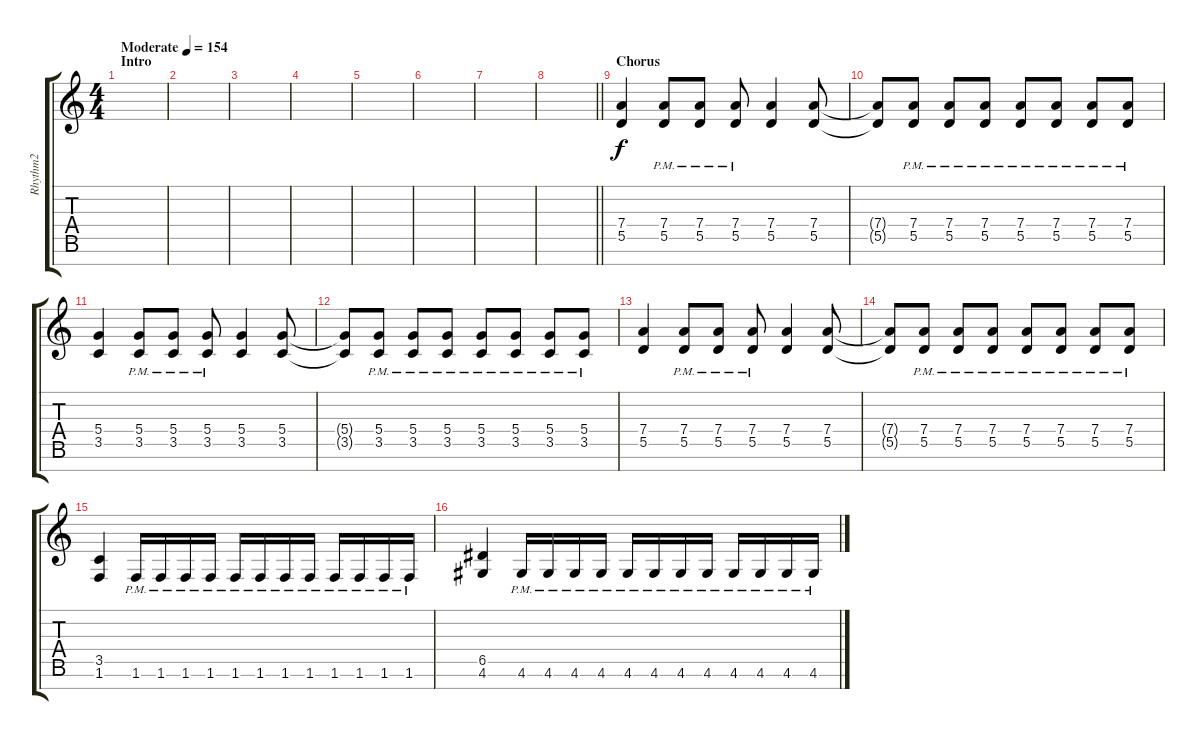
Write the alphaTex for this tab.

\track ("Rhythm2" "Rhythm2") {instrument overdrivenguitar}
\staff {score tabs}
\tuning (E4 B3 G3 D3 A2 E2 B1) {hide}
\ts (4 4)
\section ("" "Intro")
\tempo (154 "Moderate")
\clef g2
\ks c
|
|
|
|
|
|
|
\barLineRight lightlight
|
\section ("" "Chorus")
(7.4 5.5).4 (7.4{pm} 5.5{pm}).8 (7.4{pm} 5.5{pm}).8 (7.4{pm} 5.5{pm}).8 (7.4 5.5).4 (7.4 5.5).8 |
(7.4{t} 5.5{t}).8 (7.4{pm} 5.5{pm}).8 (7.4{pm} 5.5{pm}).8 (7.4{pm} 5.5{pm}).8 (7.4{pm} 5.5{pm}).8 (7.4{pm} 5.5{pm}).8 (7.4{pm} 5.5{pm}).8 (7.4{pm} 5.5{pm}).8 |
(5.4 3.5).4 (5.4{pm} 3.5{pm}).8 (5.4{pm} 3.5{pm}).8 (5.4{pm} 3.5{pm}).8 (5.4 3.5).4 (5.4 3.5).8 |
(5.4{t} 3.5{t}).8 (5.4{pm} 3.5{pm}).8 (5.4{pm} 3.5{pm}).8 (5.4{pm} 3.5{pm}).8 (5.4{pm} 3.5{pm}).8 (5.4{pm} 3.5{pm}).8 (5.4{pm} 3.5{pm}).8 (5.4{pm} 3.5{pm}).8 |
(7.4 5.5).4 (7.4{pm} 5.5{pm}).8 (7.4{pm} 5.5{pm}).8 (7.4{pm} 5.5{pm}).8 (7.4 5.5).4 (7.4 5.5).8 |
(7.4{t} 5.5{t}).8 (7.4{pm} 5.5{pm}).8 (7.4{pm} 5.5{pm}).8 (7.4{pm} 5.5{pm}).8 (7.4{pm} 5.5{pm}).8 (7.4{pm} 5.5{pm}).8 (7.4{pm} 5.5{pm}).8 (7.4{pm} 5.5{pm}).8 |
(3.5 1.6).4 1.6{pm}.16 1.6{pm}.16 1.6{pm}.16 1.6{pm}.16 1.6{pm}.16 1.6{pm}.16 1.6{pm}.16 1.6{pm}.16 1.6{pm}.16 1.6{pm}.16 1.6{pm}.16 1.6{pm}.16 |
(6.5 4.6).4 4.6{pm}.16 4.6{pm}.16 4.6{pm}.16 4.6{pm}.16 4.6{pm}.16 4.6{pm}.16 4.6{pm}.16 4.6{pm}.16 4.6{pm}.16 4.6{pm}.16 4.6{pm}.16 4.6{pm}.16
